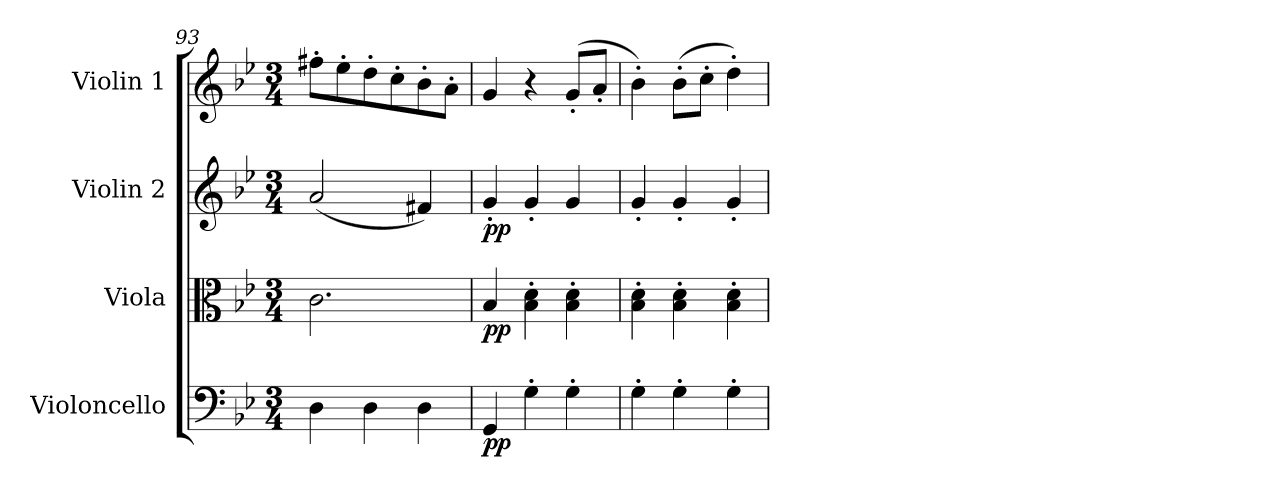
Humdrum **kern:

**kern	**dynam	**kern	**dynam	**kern	**dynam	**kern
*part4	*part4	*part3	*part3	*part2	*part2	*part1
*staff4	*staff4	*staff3	*staff3	*staff2	*staff2	*staff1
*I"Violoncello	*	*I"Viola	*	*I"Violin 2	*	*I"Violin 1
*I'Vc	*	*I'Vla	*	*I'Vln	*	*I'Vln
!!LO:LB:g=z
*clefF4	*	*clefC3	*	*clefG2	*	*clefG2
*k[b-e-]	*	*k[b-e-]	*	*k[b-e-]	*	*k[b-e-]
*M3/4	*	*M3/4	*	*M3/4	*	*M3/4
=93	=93	=93	=93	=93	=93	=93
4D\	.	2.c\	.	(2a/	.	8ff#X'\L
.	.	.	.	.	.	8ee-'\
4D\	.	.	.	.	.	8dd'\
.	.	.	.	.	.	8cc'\
4D\	.	.	.	4f#X/)	.	8b-'\
.	.	.	.	.	.	8a'\J
=94	=94	=94	=94	=94	=94	=94
!	!LO:DY:b	!	!LO:DY:b	!	!LO:DY:b	!
4GG/	pp	4B-/	pp	4g'/	pp	4g/
4G'\	.	4B-\' 4d\'	.	4g'/	.	4r
4G'\	.	4B-\' 4d\'	.	4g/	.	(>8g'/L
.	.	.	.	.	.	8a'/J
=95	=95	=95	=95	=95	=95	=95
4G'\	.	4B-\' 4d\'	.	4g'/	.	4b-'\)
4G'\	.	4B-\' 4d\'	.	4g'/	.	(8b-'\L
.	.	.	.	.	.	8cc'\J
4G'\	.	4B-\' 4d\'	.	4g'/	.	4dd'\)
=	=	=	=	=	=	=
*-	*-	*-	*-	*-	*-	*-
